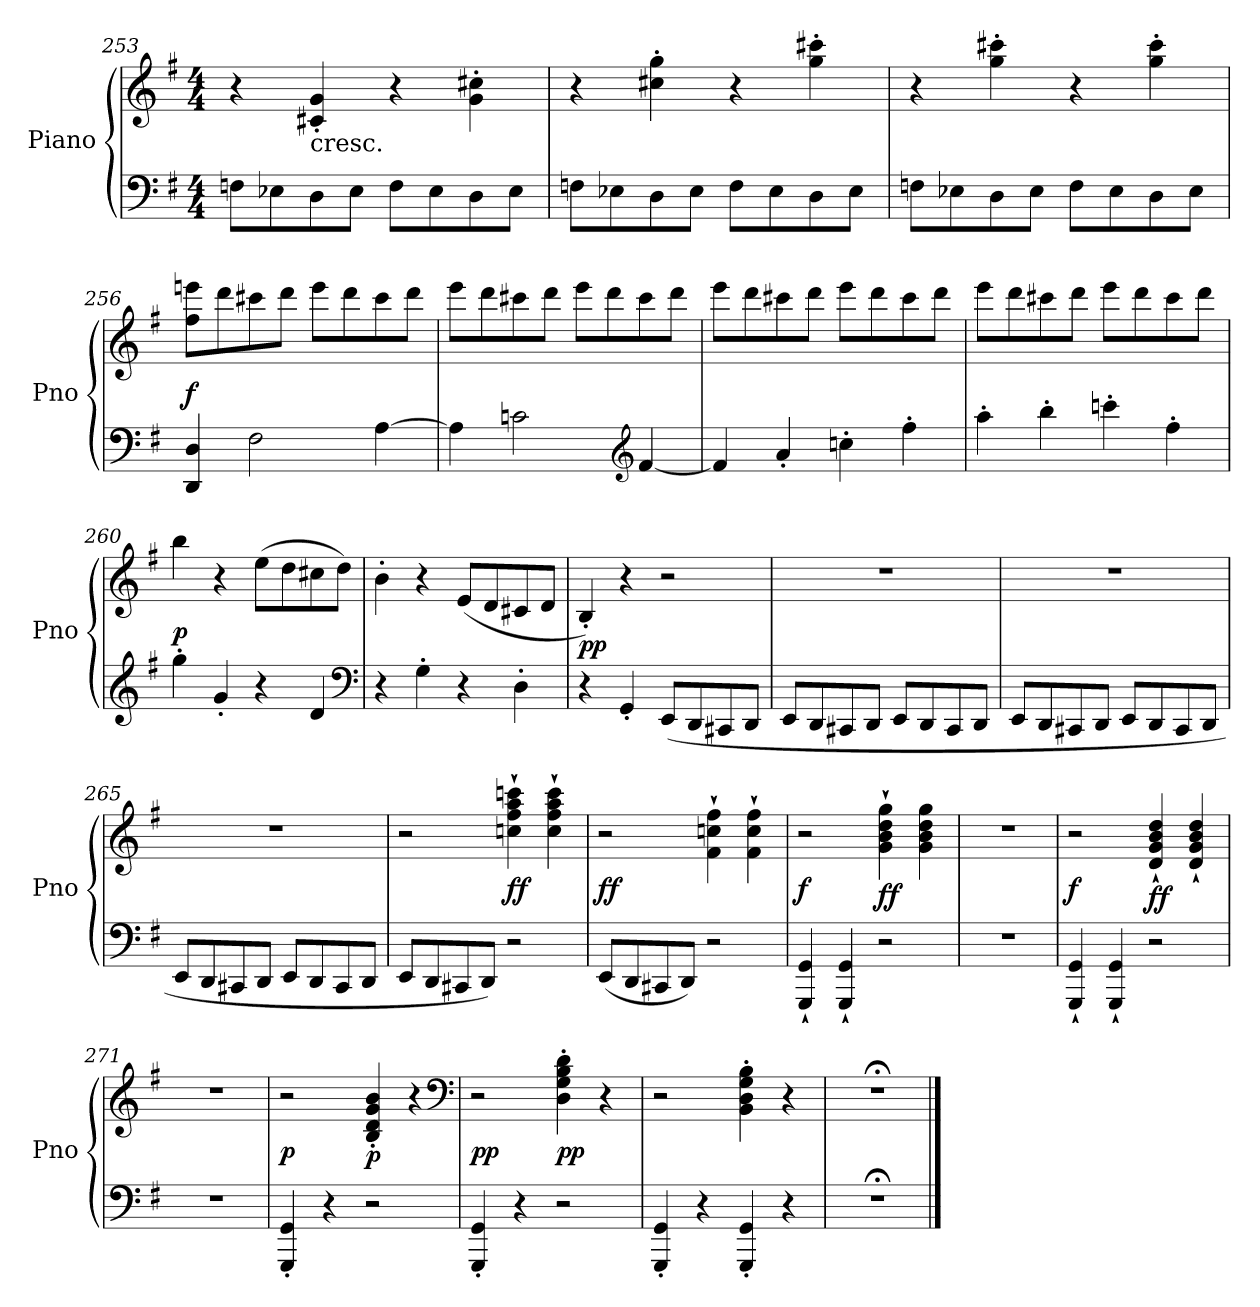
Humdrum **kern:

**kern	**kern	**dynam
*part1	*part1	*part1
*staff2	*staff1	*staff1/2
*I"Piano	*	*
*I'Pno	*	*
*clefF4	*clefG2	*
*k[f#]	*k[f#]	*
*G:	*G:	*
*M4/4	*M4/4	*
=253	=253	=253
8Fn\L	4r	.
8E-X\	.	.
!	!LO:TX:c:t=cresc.	!
8D\	4c#X'/ 4g'/	.
8E-\J	.	.
8F\L	4r	.
8E-\	.	.
8D\	4g'\ 4cc#X'\	.
8E-\J	.	.
=254	=254	=254
8Fn\L	4r	.
8E-X\	.	.
8D\	4cc#X'\ 4gg'\	.
8E-\J	.	.
8F\L	4r	.
8E-\	.	.
8D\	4gg'\ 4ccc#X'\	.
8E-\J	.	.
=255	=255	=255
8Fn\L	4r	.
8E-X\	.	.
8D\	4gg'\ 4ccc#X'\	.
8E-\J	.	.
8F\L	4r	.
8E-\	.	.
8D\	4gg'\ 4ccc#'\	.
8E-\J	.	.
=256	=256	=256
4DD/ 4D/	8ff#\ 8eeen\L	f
.	8ddd\	.
2F#\	8ccc#X\	.
.	8ddd\J	.
.	8eee\L	.
.	8ddd\	.
[4A\	8ccc#\	.
.	8ddd\J	.
=257	=257	=257
4A\]	8eee\L	.
.	8ddd\	.
2cn\	8ccc#X\	.
.	8ddd\J	.
.	8eee\L	.
.	8ddd\	.
*clefG2	*	*
[4f#/	8ccc#\	.
.	8ddd\J	.
=258	=258	=258
4f#/]	8eee\L	.
.	8ddd\	.
4a'/	8ccc#X\	.
.	8ddd\J	.
4ccn'\	8eee\L	.
.	8ddd\	.
4ff#'\	8ccc#\	.
.	8ddd\J	.
=259	=259	=259
4aa'\	8eee\L	.
.	8ddd\	.
4bb'\	8ccc#X\	.
.	8ddd\J	.
4cccn'\	8eee\L	.
.	8ddd\	.
4ff#'\	8ccc#\	.
.	8ddd\J	.
=260	=260	=260
4gg'\	4bb\	p
4g'/	4r	.
4r	(8ee\L	.
.	8dd\	.
4d/	8cc#X\	.
.	8dd\J)	.
*clefF4	*	*
=261	=261	=261
4r	4b'\	.
4G'\	4r	.
4r	(8e/L	.
.	8d/	.
4D'\	8c#X/	.
.	8d/J	.
=262	=262	=262
4r	4B'/)	pp
4GG'/	4r	.
(8EE/L	2r	.
8DD/	.	.
8CC#X/	.	.
8DD/J	.	.
=263	=263	=263
8EE/L	1r	.
8DD/	.	.
8CC#X/	.	.
8DD/J	.	.
8EE/L	.	.
8DD/	.	.
8CC#/	.	.
8DD/J	.	.
=264	=264	=264
8EE/L	1r	.
8DD/	.	.
8CC#X/	.	.
8DD/J	.	.
8EE/L	.	.
8DD/	.	.
8CC#/	.	.
8DD/J	.	.
=265	=265	=265
8EE/L	1r	.
8DD/	.	.
8CC#X/	.	.
8DD/J	.	.
8EE/L	.	.
8DD/	.	.
8CC#/	.	.
8DD/J	.	.
=266	=266	=266
8EE/L	2r	.
8DD/	.	.
8CC#X/	.	.
8DD/J)	.	.
2r	4ccn`\ 4ff#`\ 4aa`\ 4cccn`\	ff
.	4cc`\ 4ff#`\ 4aa`\ 4ccc`\	.
=267	=267	=267
(8EE/L	2r	ff
8DD/	.	.
8CC#X/	.	.
8DD/J)	.	.
2r	4f#`\ 4ccn`\ 4ff#`\	.
.	4f#`\ 4cc`\ 4ff#`\	.
=268	=268	=268
4GGG`/ 4GG`/	2r	f
4GGG`/ 4GG`/	.	.
2r	4g`\ 4b`\ 4dd`\ 4gg`\	ff
.	4g\ 4b\ 4dd\ 4gg\	.
=269	=269	=269
1r	1r	.
=270	=270	=270
4GGG`/ 4GG`/	2r	f
4GGG`/ 4GG`/	.	.
2r	4d`/ 4g`/ 4b`/ 4dd`/	ff
.	4d`/ 4g`/ 4b`/ 4dd`/	.
=271	=271	=271
1r	1r	.
=272	=272	=272
4GGG'/ 4GG'/	2r	p
4r	.	.
2r	4B'/ 4d'/ 4g'/ 4b'/	p
.	4r	.
*	*clefF4	*
=273	=273	=273
4GGG'/ 4GG'/	2r	pp
4r	.	.
2r	4D'\ 4G'\ 4B'\ 4d'\	pp
.	4r	.
=274	=274	=274
4GGG'/ 4GG'/	2r	.
4r	.	.
4GGG'/ 4GG'/	4BB'\ 4D'\ 4G'\ 4B'\	.
4r	4r	.
=275	=275	=275
1r;<	1r;<	.
==	==	==
*-	*-	*-
